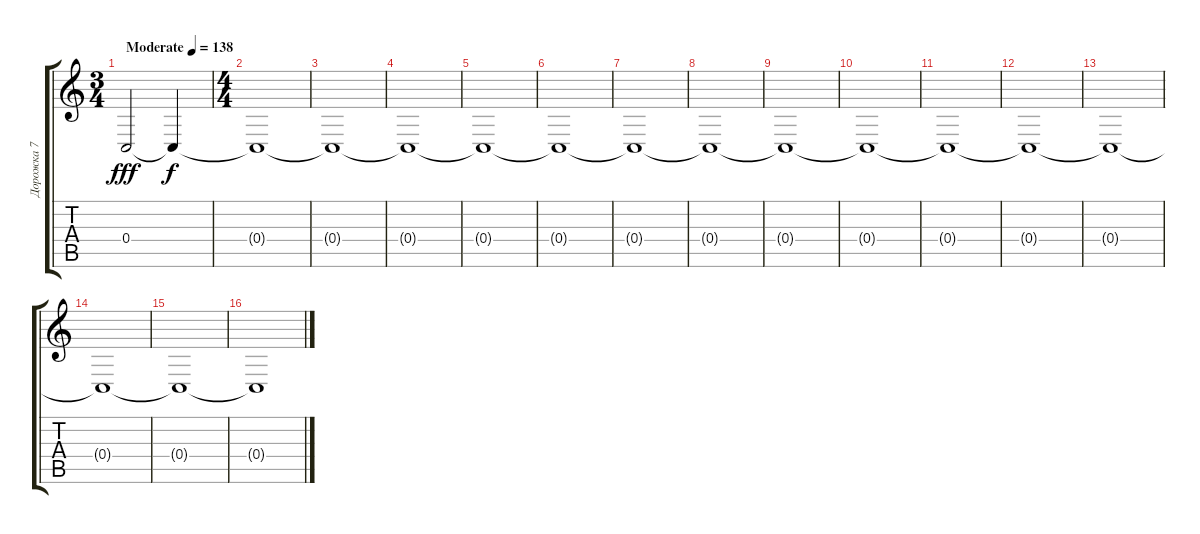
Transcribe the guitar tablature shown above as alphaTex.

\track ("Дорожка 7" "Дорожка 7") {instrument fx8scifi}
\staff {score tabs}
\tuning (D4 A3 F3 C3 G2 C2) {hide}
\ts (3 4)
\tempo (138 "Moderate")
\clef g2
\ks c
0.4.2{dy fff volume 3 instrument fx8scifi} 0.4{t}.4{dy f volume 10} |
\ts (4 4)
0.4{t}.1 |
0.4{t}.1 |
0.4{t}.1 |
0.4{t}.1 |
0.4{t}.1 |
0.4{t}.1 |
0.4{t}.1 |
0.4{t}.1 |
0.4{t}.1 |
0.4{t}.1 |
0.4{t}.1 |
0.4{t}.1 |
0.4{t}.1 |
0.4{t}.1 |
0.4{t}.1
